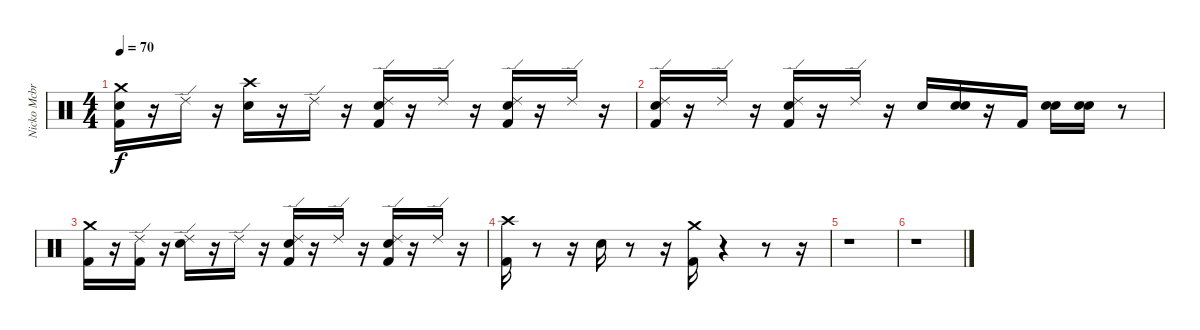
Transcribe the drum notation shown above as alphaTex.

\track ("Nicko Mcbrain" "Nicko Mcbr") {instrument percussion}
\staff {score}
\articulation defaults
\ts (4 4)
\tempo 70
\clef neutral
\ks c
("Snare (hit)" "Kick (hit) 2" "Crash medium (hit)").16{dy f} r.16 "Ride (edge) 2".16 r.16 ("Electric Snare (hit)" "Crash high (hit)").16 r.16 "Ride (edge) 2".16 r.16 ("Kick (hit) 2" "Electric Snare (hit)" "Ride (edge) 2").16 r.16 "Ride (edge) 2".16 r.16 ("Kick (hit) 2" "Electric Snare (hit)" "Ride (edge) 2").16 r.16 "Ride (edge) 2".16 r.16 |
("Kick (hit) 2" "Electric Snare (hit)" "Ride (edge) 2").16 r.16 "Ride (edge) 2".16 r.16 ("Kick (hit) 2" "Electric Snare (hit)" "Ride (edge) 2").16 r.16 "Ride (edge) 2".16 r.16 "Electric Snare (hit)".16 ("Snare (hit)" "Electric Snare (hit)").16 r.16 "Kick (hit) 2".16 ("Snare (hit)" "Electric Snare (hit)").16 ("Snare (hit)" "Electric Snare (hit)").16 r.8 |
("Kick (hit) 2" "Crash medium (hit)").16 r.16 ("Kick (hit) 2" "Ride (edge) 2").16 r.16 ("Electric Snare (hit)" "Ride (edge) 2").16 r.16 "Ride (edge) 2".16 r.16 ("Kick (hit) 2" "Electric Snare (hit)" "Ride (edge) 2").16 r.16 "Ride (edge) 2".16 r.16 ("Kick (hit) 2" "Electric Snare (hit)" "Ride (edge) 2").16 r.16 "Ride (edge) 2".16 r.16 |
("Kick (hit) 2" "Crash high (hit)").16 r.8 r.16 "Electric Snare (hit)".16 r.8 r.16 ("Kick (hit) 2" "Crash medium (hit)").16 r.4 r.8 r.16 |
r.1 |
r.1
